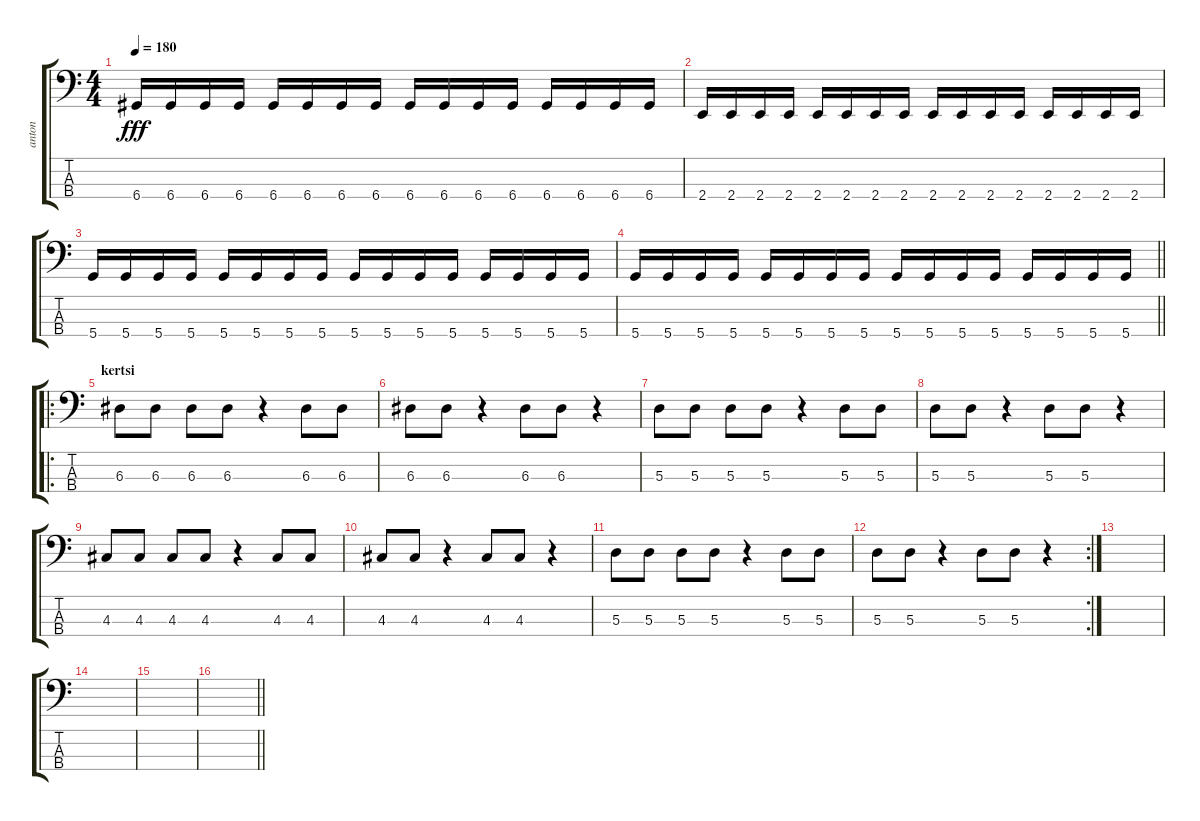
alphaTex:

\track ("anton" "anton") {instrument electricbasspick}
\staff {score tabs}
\tuning (G2 D2 A1 D1) {hide}
\ts (4 4)
\tempo 180
\clef f4
\ks c
6.4.16{dy fff} 6.4.16 6.4.16 6.4.16 6.4.16 6.4.16 6.4.16 6.4.16 6.4.16 6.4.16 6.4.16 6.4.16 6.4.16 6.4.16 6.4.16 6.4.16 |
2.4.16 2.4.16 2.4.16 2.4.16 2.4.16 2.4.16 2.4.16 2.4.16 2.4.16 2.4.16 2.4.16 2.4.16 2.4.16 2.4.16 2.4.16 2.4.16 |
5.4.16 5.4.16 5.4.16 5.4.16 5.4.16 5.4.16 5.4.16 5.4.16 5.4.16 5.4.16 5.4.16 5.4.16 5.4.16 5.4.16 5.4.16 5.4.16 |
\barLineRight lightlight
5.4.16 5.4.16 5.4.16 5.4.16 5.4.16 5.4.16 5.4.16 5.4.16 5.4.16 5.4.16 5.4.16 5.4.16 5.4.16 5.4.16 5.4.16 5.4.16 |
\ro
\section ("" "kertsi")
6.3.8 6.3.8 6.3.8 6.3.8 r.4 6.3.8 6.3.8 |
6.3.8 6.3.8 r.4 6.3.8 6.3.8 r.4 |
5.3.8 5.3.8 5.3.8 5.3.8 r.4 5.3.8 5.3.8 |
5.3.8 5.3.8 r.4 5.3.8 5.3.8 r.4 |
4.3.8 4.3.8 4.3.8 4.3.8 r.4 4.3.8 4.3.8 |
4.3.8 4.3.8 r.4 4.3.8 4.3.8 r.4 |
5.3.8 5.3.8 5.3.8 5.3.8 r.4 5.3.8 5.3.8 |
\rc 2
5.3.8 5.3.8 r.4 5.3.8 5.3.8 r.4 |
|
|
|
\barLineRight lightlight
